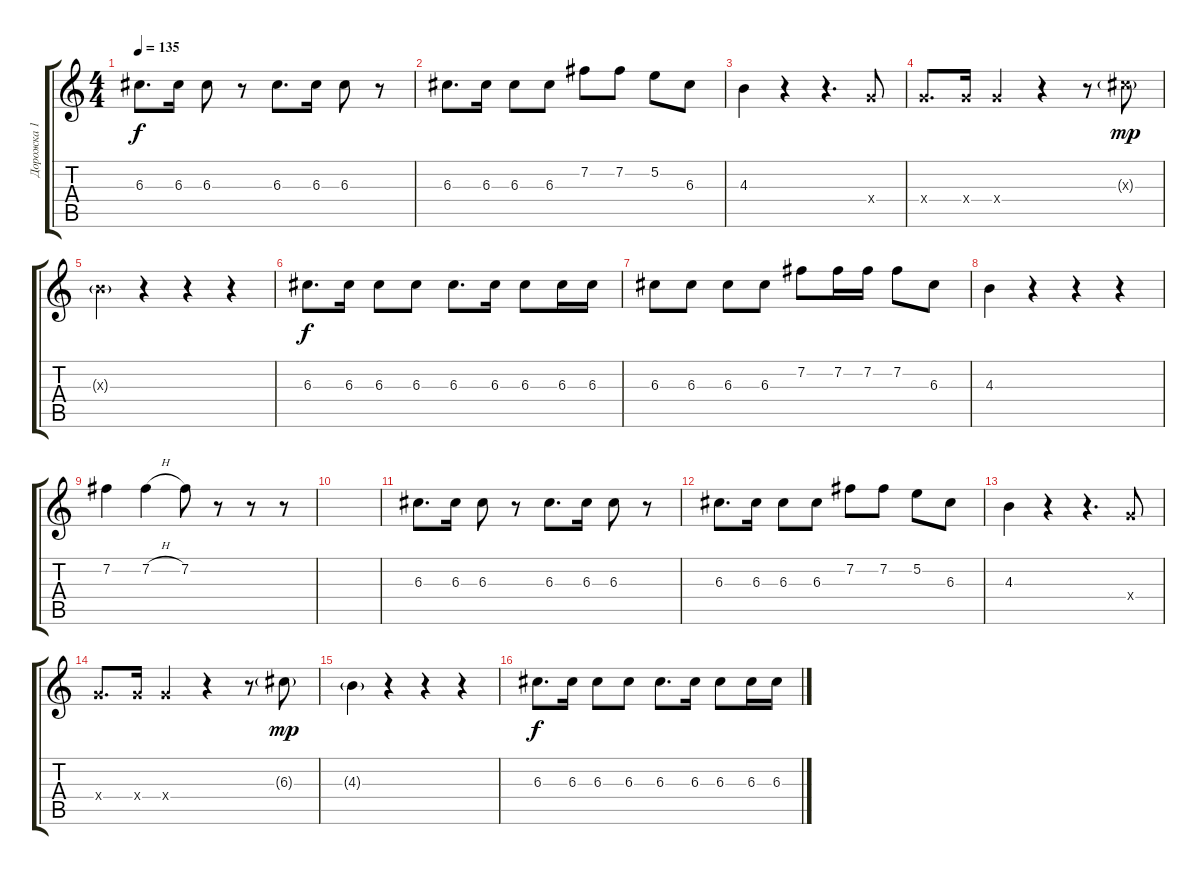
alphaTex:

\track ("Дорожка 1" "Дорожка 1") {instrument electricguitarjazz}
\staff {score tabs}
\tuning (E4 B3 G3 D3 A2 E2) {hide}
\ts (4 4)
\tempo 135
\clef g2
\ks c
6.3.8{d dy f} 6.3.16 6.3.8 r.8 6.3.8{d} 6.3.16 6.3.8 r.8 |
6.3.8{d} 6.3.16 6.3.8 6.3.8 7.2.8 7.2.8 5.2.8 6.3.8 |
4.3.4 r.4 r.4{d} 5.4{x}.8 |
5.4{x}.8{d} 5.4{x}.16 5.4{x}.4 r.4 r.8 6.3{g x}.8{dy mp} |
4.3{g x}.4 r.4 r.4 r.4 |
6.3.8{d dy f} 6.3.16 6.3.8 6.3.8 6.3.8{d} 6.3.16 6.3.8 6.3.16 6.3.16 |
6.3.8 6.3.8 6.3.8 6.3.8 7.2.8 7.2.16 7.2.16 7.2.8 6.3.8 |
4.3.4 r.4 r.4 r.4 |
7.2.4 7.2{h}.4 7.2.8 r.8 r.8 r.8 |
|
6.3.8{d} 6.3.16 6.3.8 r.8 6.3.8{d} 6.3.16 6.3.8 r.8 |
6.3.8{d} 6.3.16 6.3.8 6.3.8 7.2.8 7.2.8 5.2.8 6.3.8 |
4.3.4 r.4 r.4{d} 5.4{x}.8 |
5.4{x}.8{d} 5.4{x}.16 5.4{x}.4 r.4 r.8 6.3{g}.8{dy mp} |
4.3{g}.4 r.4 r.4 r.4 |
6.3.8{d dy f} 6.3.16 6.3.8 6.3.8 6.3.8{d} 6.3.16 6.3.8 6.3.16 6.3.16
